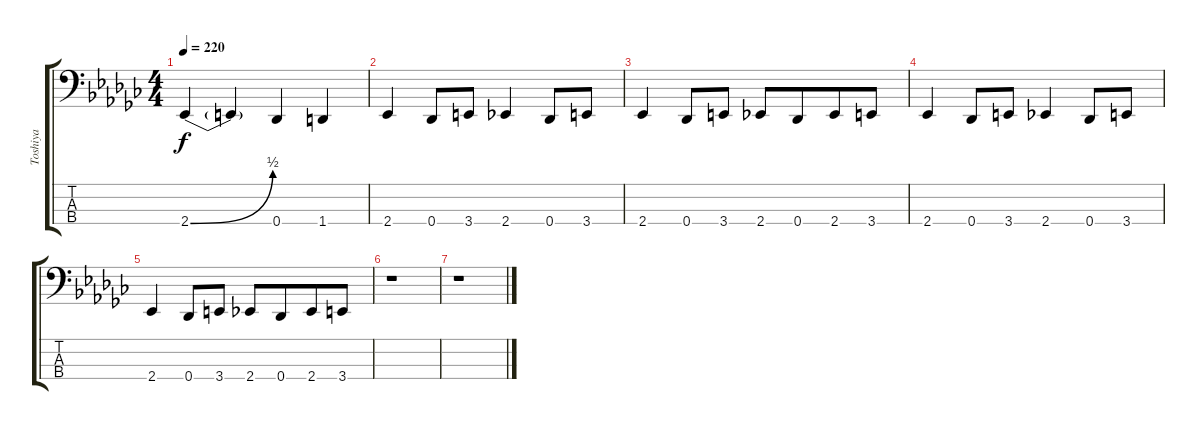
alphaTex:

\track ("Toshiya" "Toshiya") {instrument electricbasspick}
\staff {score tabs}
\tuning (Gb2 Db2 Ab1 Db1) {hide}
\ts (4 4)
\tempo 220
\clef f4
\ks ebminor
2.4{be (bend 0 0 60 2)}.4{dy f} 2.4{t}.4 0.4.4 1.4.4 |
2.4.4 0.4.8 3.4.8 2.4.4 0.4.8 3.4.8 |
2.4.4 0.4.8 3.4.8 2.4.8 0.4.8{beam merge} 2.4.8 3.4.8 |
2.4.4 0.4.8 3.4.8 2.4.4 0.4.8 3.4.8 |
2.4.4 0.4.8 3.4.8 2.4.8 0.4.8{beam merge} 2.4.8 3.4.8 |
r.1 |
r.1
